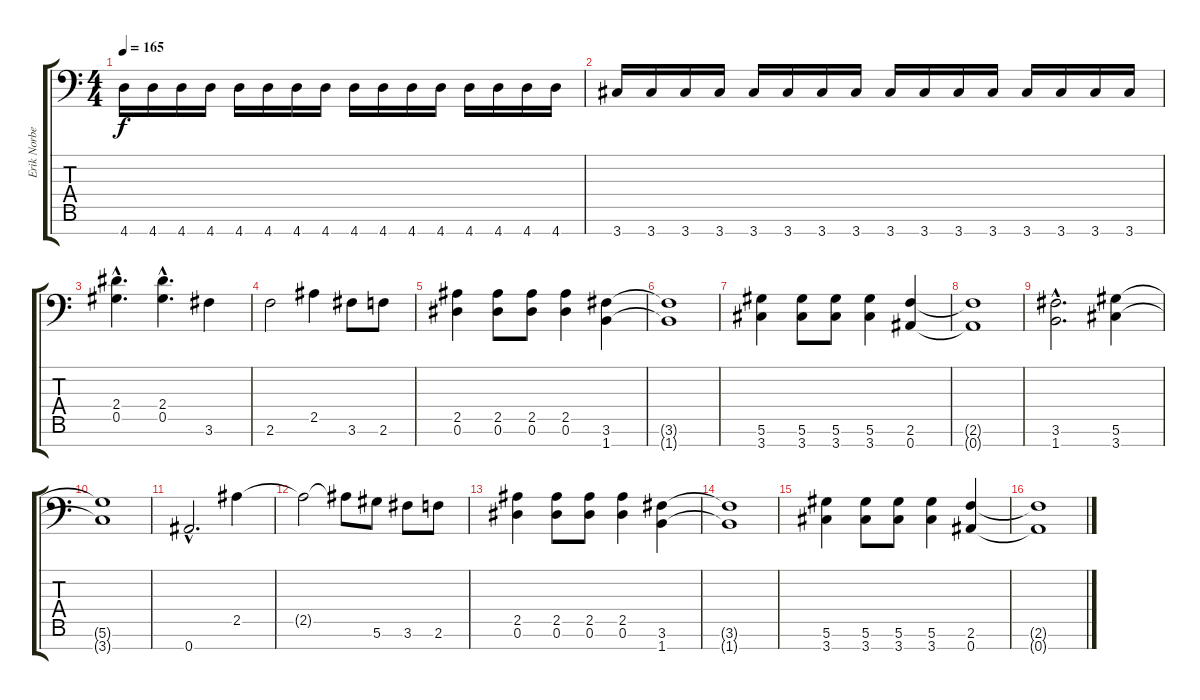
\track ("Erik Norberg" "Erik Norbe") {instrument distortionguitar}
\staff {score tabs}
\tuning (Eb4 Bb3 Gb3 Db3 Ab2 Eb2 Bb1) {hide}
\ts (4 4)
\tempo 165
\clef f4
\ks c
4.7.16{dy f} 4.7.16 4.7.16 4.7.16 4.7.16 4.7.16 4.7.16 4.7.16 4.7.16 4.7.16 4.7.16 4.7.16 4.7.16 4.7.16 4.7.16 4.7.16 |
3.7.16 3.7.16 3.7.16 3.7.16 3.7.16 3.7.16 3.7.16 3.7.16 3.7.16 3.7.16 3.7.16 3.7.16 3.7.16 3.7.16 3.7.16 3.7.16 |
(2.4{hac} 0.5{hac}).4{d} (2.4{hac} 0.5{hac}).4{d} 3.6.4 |
2.6.2 2.5.4 3.6.8 2.6.8 |
(2.5 0.6).4 (2.5 0.6).8 (2.5 0.6).8 (2.5 0.6).4 (3.6 1.7).4 |
(3.6{t} 1.7{t}).1 |
(5.6 3.7).4 (5.6 3.7).8 (5.6 3.7).8 (5.6 3.7).4 (2.6 0.7).4 |
(2.6{t} 0.7{t}).1 |
(3.6{hac} 1.7{hac}).2{d} (5.6 3.7).4 |
(5.6{t} 3.7{t}).1 |
0.7{hac}.2{d} 2.5.4 |
2.5{t}.2 2.5{t}.8 5.6.8 3.6.8 2.6.8 |
(2.5 0.6).4 (2.5 0.6).8 (2.5 0.6).8 (2.5 0.6).4 (3.6 1.7).4 |
(3.6{t} 1.7{t}).1 |
(5.6 3.7).4 (5.6 3.7).8 (5.6 3.7).8 (5.6 3.7).4 (2.6 0.7).4 |
(2.6{t} 0.7{t}).1
